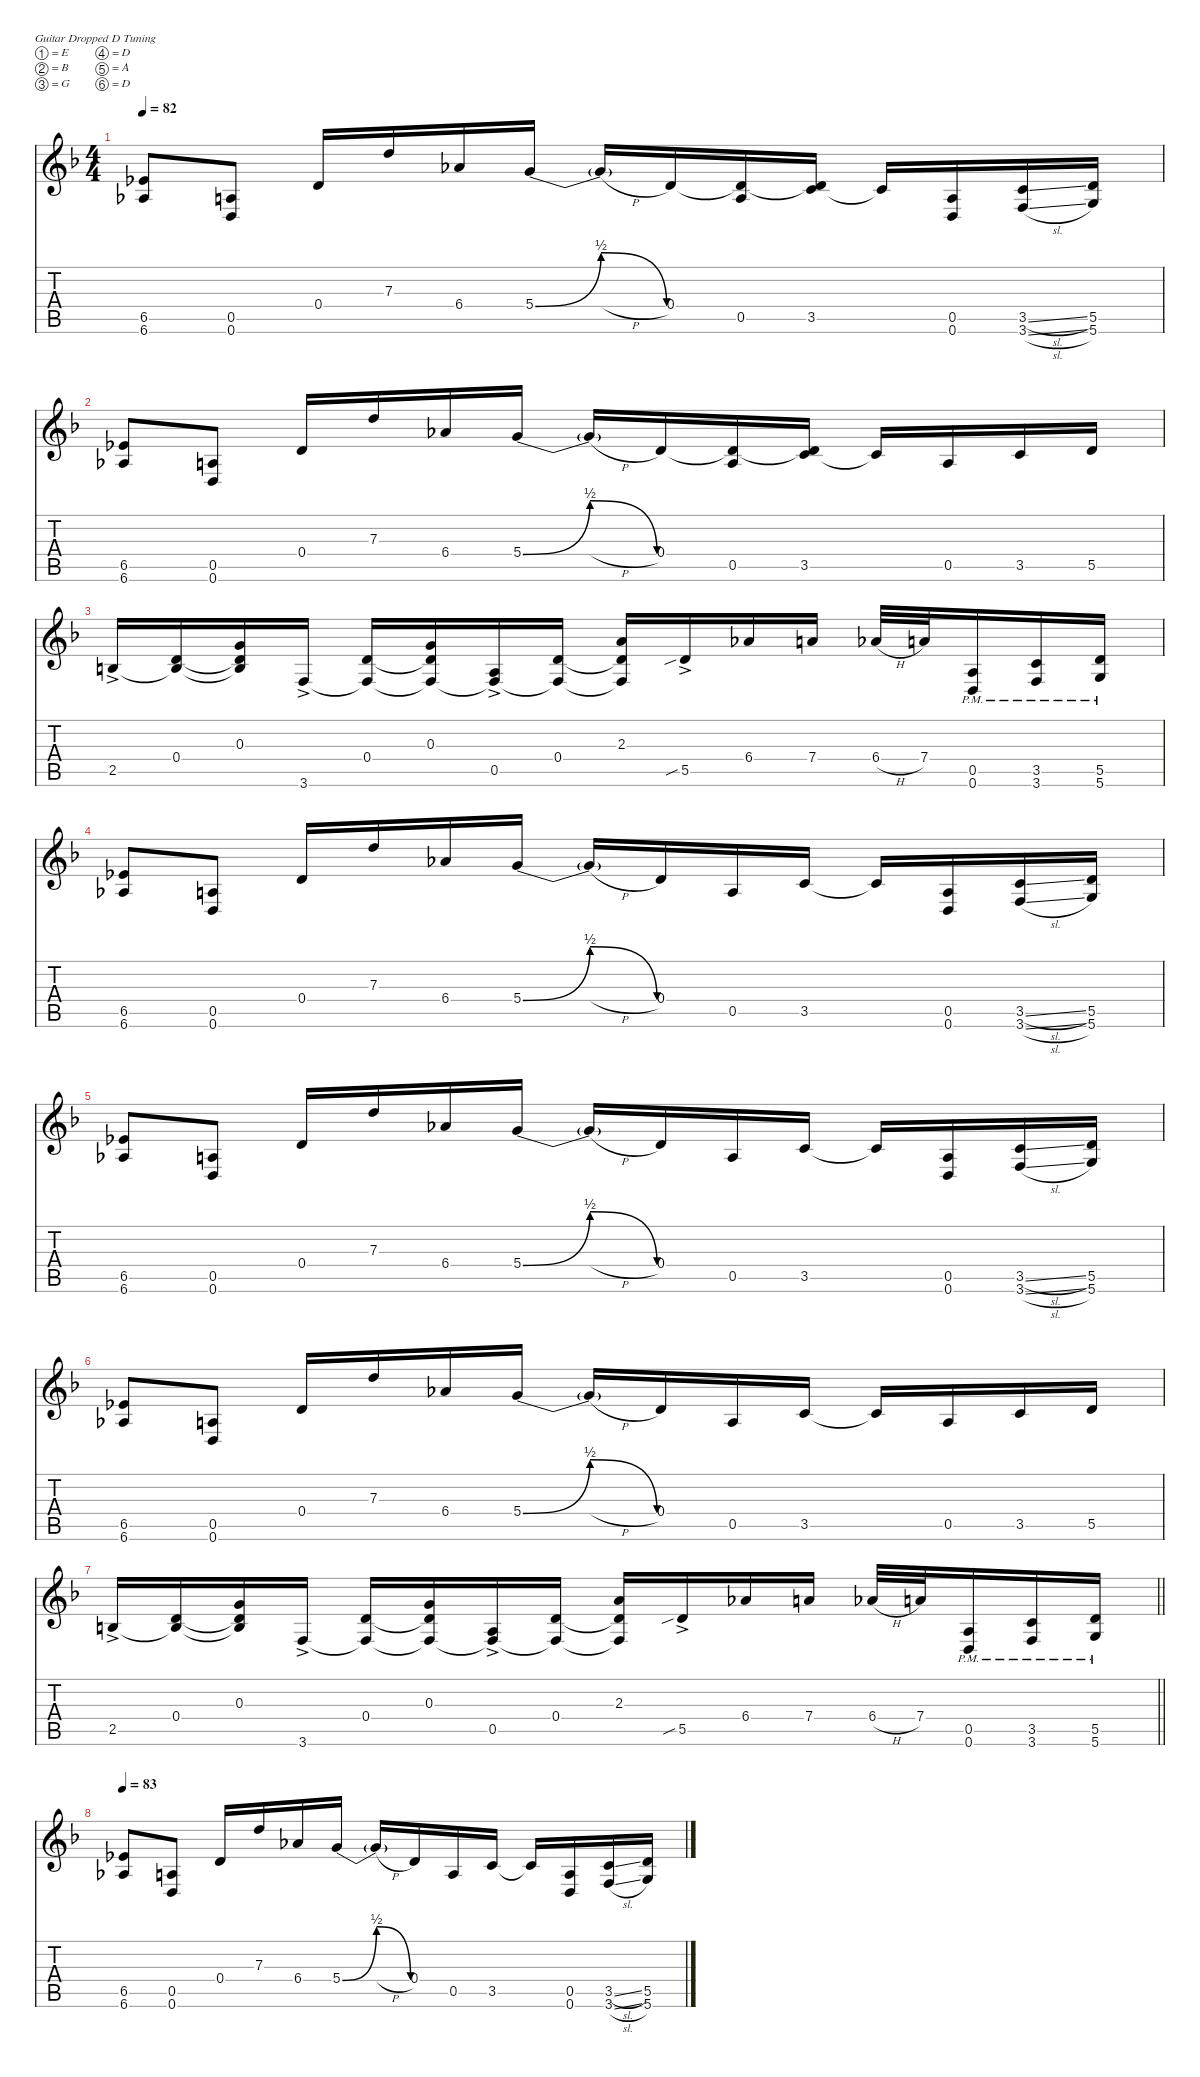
\defaultSystemsLayout 4
\hideDynamics
\bracketExtendMode nobrackets
\singleTrackTrackNamePolicy hidden
\multiTrackTrackNamePolicy hidden
\otherSystemsTrackNameOrientation horizontal
\track ("Guitar 1" "Guitar 1") {defaultSystemsLayout 4 mute instrument distortionguitar}
\staff {score tabs}
\tuning (E4 B3 G3 D3 A2 D2)
\ts (4 4)
\tempo 82
\clef g2
\ks dminor
(6.5{acc b} 6.6{acc b}).8{dy f beam Up} (0.5{acc forcenatural} 0.6{acc forcenatural}).8{beam Up} 0.4{acc forcenatural}.16{beam Up} 7.3{acc forcenatural}.16{beam Up} 6.4{acc b}.16{beam Up} 5.4{be (bendrelease 0 0 30 2 30 2 60 0) acc forcenatural}.16{beam Up} 5.4{h t acc forcenatural}.16{beam Up} 0.4{acc forcenatural}.16{beam Up} (0.5{acc forcenatural} 0.4{t acc forcenatural}).16{beam Up} (0.4{t acc forcenatural} 3.5{acc forcenatural}).16{beam Up} 3.5{t acc forcenatural}.16{beam Up} (0.5{acc forcenatural} 0.6{acc forcenatural}).16{beam Up} (3.5{sl acc forcenatural} 3.6{sl acc forcenatural}).16{beam Up} (5.5{acc forcenatural} 5.6{acc forcenatural}).16{beam Up} |
(6.5{acc b} 6.6{acc b}).8{beam Up} (0.5{acc forcenatural} 0.6{acc forcenatural}).8{beam Up} 0.4{acc forcenatural}.16{beam Up} 7.3{acc forcenatural}.16{beam Up} 6.4{acc b}.16{beam Up} 5.4{be (bendrelease 0 0 30 2 30 2 60 0) acc forcenatural}.16{beam Up} 5.4{h t acc forcenatural}.16{beam Up} 0.4{acc forcenatural}.16{beam Up} (0.5{acc forcenatural} 0.4{t acc forcenatural}).16{beam Up} (0.4{t acc forcenatural} 3.5{acc forcenatural}).16{beam Up} 3.5{t acc forcenatural}.16{beam Up} 0.5{acc forcenatural}.16{beam Up} 3.5{acc forcenatural}.16{beam Up} 5.5{acc forcenatural}.16{beam Up} |
2.5{ac acc forcenatural}.16{beam Up} (0.4{acc forcenatural} 2.5{t acc forcenatural}).16{beam Up} (0.3{acc forcenatural} 0.4{t acc forcenatural} 2.5{t acc forcenatural}).16{beam Up} 3.6{ac acc forcenatural}.16{beam Up} (0.4{acc forcenatural} 3.6{t acc forcenatural}).16{beam Up} (0.3{acc forcenatural} 0.4{t acc forcenatural} 3.6{t acc forcenatural}).16{beam Up} (0.5{ac acc forcenatural} 3.6{t acc forcenatural}).16{beam Up} (0.4{acc forcenatural} 3.6{t acc forcenatural}).16{beam Up} (2.3{acc forcenatural} 0.4{t acc forcenatural} 3.6{t acc forcenatural}).16{beam Up} 5.5{sib ac acc forcenatural}.16{beam Up} 6.4{acc b}.16{beam Up} 7.4{acc forcenatural}.16{beam Up} 6.4{h acc b}.32{beam Up} 7.4{acc forcenatural}.32{beam Up} (0.5{pm acc forcenatural} 0.6{pm acc forcenatural}).16{beam Up} (3.5{pm acc forcenatural} 3.6{pm acc forcenatural}).16{beam Up} (5.5{pm acc forcenatural} 5.6{pm acc forcenatural}).16{beam Up} |
\tempo (82 hide)
(6.5{acc b} 6.6{acc b}).8{beam Up} (0.5{acc forcenatural} 0.6{acc forcenatural}).8{beam Up} 0.4{acc forcenatural}.16{beam Up} 7.3{acc forcenatural}.16{beam Up} 6.4{acc b}.16{beam Up} 5.4{be (bendrelease 0 0 30 2 30 2 60 0) acc forcenatural}.16{beam Up} 5.4{h t acc forcenatural}.16{beam Up} 0.4{acc forcenatural}.16{beam Up} 0.5{acc forcenatural}.16{beam Up} 3.5{acc forcenatural}.16{beam Up} 3.5{t acc forcenatural}.16{beam Up} (0.5{acc forcenatural} 0.6{acc forcenatural}).16{beam Up} (3.5{sl acc forcenatural} 3.6{sl acc forcenatural}).16{beam Up} (5.5{acc forcenatural} 5.6{acc forcenatural}).16{beam Up} |
(6.5{acc b} 6.6{acc b}).8{beam Up} (0.5{acc forcenatural} 0.6{acc forcenatural}).8{beam Up} 0.4{acc forcenatural}.16{beam Up} 7.3{acc forcenatural}.16{beam Up} 6.4{acc b}.16{beam Up} 5.4{be (bendrelease 0 0 30 2 30 2 60 0) acc forcenatural}.16{beam Up} 5.4{h t acc forcenatural}.16{beam Up} 0.4{acc forcenatural}.16{beam Up} 0.5{acc forcenatural}.16{beam Up} 3.5{acc forcenatural}.16{beam Up} 3.5{t acc forcenatural}.16{beam Up} (0.5{acc forcenatural} 0.6{acc forcenatural}).16{beam Up} (3.5{sl acc forcenatural} 3.6{sl acc forcenatural}).16{beam Up} (5.5{acc forcenatural} 5.6{acc forcenatural}).16{beam Up} |
(6.5{acc b} 6.6{acc b}).8{beam Up} (0.5{acc forcenatural} 0.6{acc forcenatural}).8{beam Up} 0.4{acc forcenatural}.16{beam Up} 7.3{acc forcenatural}.16{beam Up} 6.4{acc b}.16{beam Up} 5.4{be (bendrelease 0 0 30 2 30 2 60 0) acc forcenatural}.16{beam Up} 5.4{h t acc forcenatural}.16{beam Up} 0.4{acc forcenatural}.16{beam Up} 0.5{acc forcenatural}.16{beam Up} 3.5{acc forcenatural}.16{beam Up} 3.5{t acc forcenatural}.16{beam Up} 0.5{acc forcenatural}.16{beam Up} 3.5{acc forcenatural}.16{beam Up} 5.5{acc forcenatural}.16{beam Up} |
\barLineRight lightlight
2.5{ac acc forcenatural}.16{beam Up} (0.4{acc forcenatural} 2.5{t acc forcenatural}).16{beam Up} (0.3{acc forcenatural} 0.4{t acc forcenatural} 2.5{t acc forcenatural}).16{beam Up} 3.6{ac acc forcenatural}.16{beam Up} (0.4{acc forcenatural} 3.6{t acc forcenatural}).16{beam Up} (0.3{acc forcenatural} 0.4{t acc forcenatural} 3.6{t acc forcenatural}).16{beam Up} (0.5{ac acc forcenatural} 3.6{t acc forcenatural}).16{beam Up} (0.4{acc forcenatural} 3.6{t acc forcenatural}).16{beam Up} (2.3{acc forcenatural} 0.4{t acc forcenatural} 3.6{t acc forcenatural}).16{beam Up} 5.5{sib ac acc forcenatural}.16{beam Up} 6.4{acc b}.16{beam Up} 7.4{acc forcenatural}.16{beam Up} 6.4{h acc b}.32{beam Up} 7.4{acc forcenatural}.32{beam Up} (0.5{pm acc forcenatural} 0.6{pm acc forcenatural}).16{beam Up} (3.5{pm acc forcenatural} 3.6{pm acc forcenatural}).16{beam Up} (5.5{pm acc forcenatural} 5.6{pm acc forcenatural}).16{beam Up} |
\tempo 83
(6.5{acc b} 6.6{acc b}).8{beam Up} (0.5{acc forcenatural} 0.6{acc forcenatural}).8{beam Up} 0.4{acc forcenatural}.16{beam Up} 7.3{acc forcenatural}.16{beam Up} 6.4{acc b}.16{beam Up} 5.4{be (bendrelease 0 0 30 2 30 2 60 0) acc forcenatural}.16{beam Up} 5.4{h t acc forcenatural}.16{beam Up} 0.4{acc forcenatural}.16{beam Up} 0.5{acc forcenatural}.16{beam Up} 3.5{acc forcenatural}.16{beam Up} 3.5{t acc forcenatural}.16{beam Up} (0.5{acc forcenatural} 0.6{acc forcenatural}).16{beam Up} (3.5{sl acc forcenatural} 3.6{sl acc forcenatural}).16{beam Up} (5.5{acc forcenatural} 5.6{acc forcenatural}).16{beam Up}
